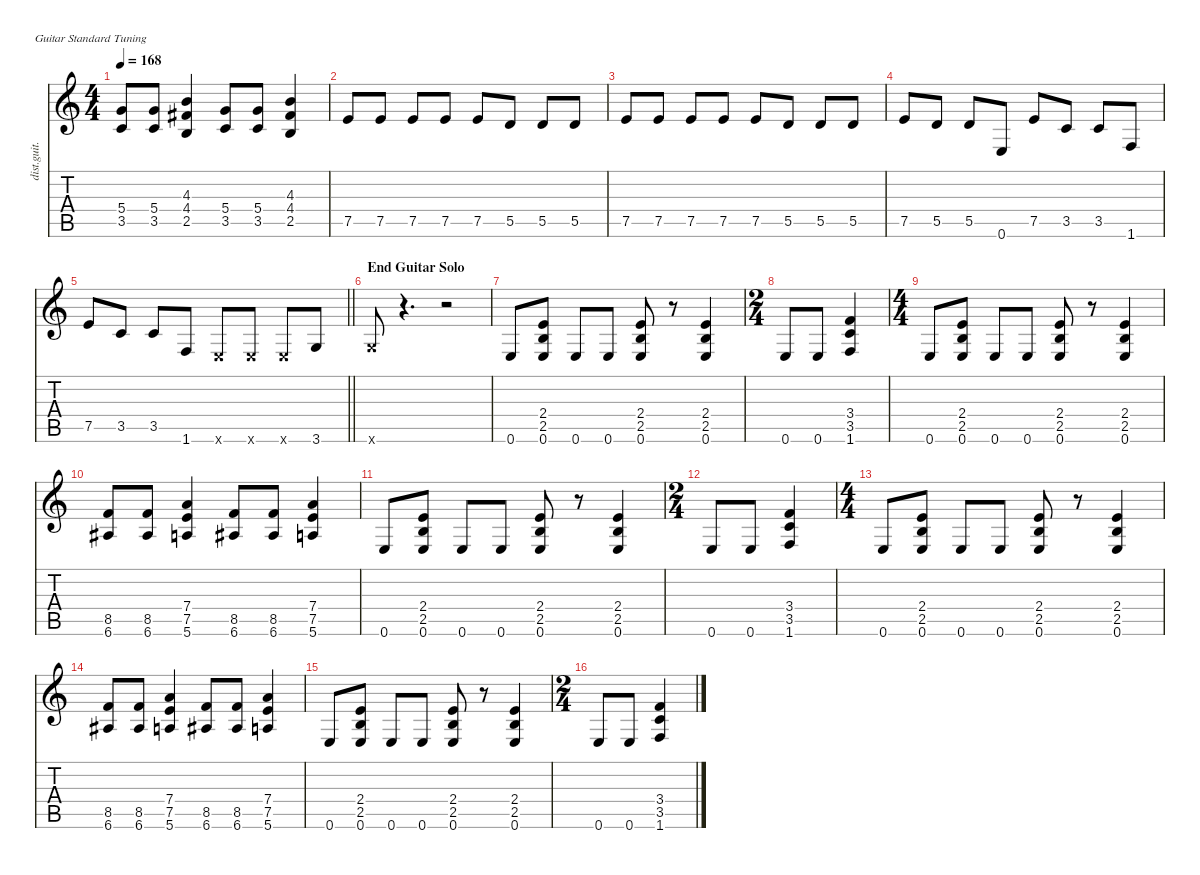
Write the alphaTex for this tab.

\defaultSystemsLayout 4
\hideDynamics
\bracketExtendMode nobrackets
\otherSystemsTrackNameOrientation horizontal
\track ("Guitar V Distortion" "dist.guit.") {instrument distortionguitar}
\staff {score tabs}
\tuning (E4 B3 G3 D3 A2 E2)
\ts (4 4)
\tempo 168
\clef g2
\ks c
(5.4 3.5).8{dy f} (5.4 3.5).8 (4.3 4.4{acc #} 2.5).4 (5.4 3.5).8 (5.4 3.5).8 (4.3 4.4{acc #} 2.5).4 |
7.5.8 7.5.8 7.5.8 7.5.8 7.5.8 5.5.8 5.5.8 5.5.8 |
7.5.8 7.5.8 7.5.8 7.5.8 7.5.8 5.5.8 5.5.8 5.5.8 |
7.5.8 5.5.8 5.5.8 0.6.8 7.5.8 3.5.8 3.5.8 1.6.8 |
\barLineRight lightlight
7.5.8 3.5.8 3.5.8 1.6.8 0.6{x}.8 0.6{x}.8 0.6{x}.8 3.6.8 |
\section ("" "End Guitar Solo")
3.6{x}.8 r.4{d} r.2 |
0.6.8 (2.4 2.5 0.6).8 0.6.8 0.6.8 (2.4 2.5 0.6).8 r.8 (2.4 2.5 0.6).4 |
\ts (2 4)
\beaming (8 2 2)
0.6.8 0.6.8 (3.4 3.5 1.6).4 |
\ts (4 4)
\beaming (8 2 2 2 2)
0.6.8 (2.4 2.5 0.6).8 0.6.8 0.6.8 (2.4 2.5 0.6).8 r.8 (2.4 2.5 0.6).4 |
(8.5 6.6{acc #}).8 (8.5 6.6{acc #}).8 (7.4 7.5 5.6).4 (8.5 6.6{acc #}).8 (8.5 6.6{acc #}).8 (7.4 7.5 5.6).4 |
0.6.8 (2.4 2.5 0.6).8 0.6.8 0.6.8 (2.4 2.5 0.6).8 r.8 (2.4 2.5 0.6).4 |
\ts (2 4)
\beaming (8 2 2)
0.6.8 0.6.8 (3.4 3.5 1.6).4 |
\ts (4 4)
\beaming (8 2 2 2 2)
0.6.8 (2.4 2.5 0.6).8 0.6.8 0.6.8 (2.4 2.5 0.6).8 r.8 (2.4 2.5 0.6).4 |
(8.5 6.6{acc #}).8 (8.5 6.6{acc #}).8 (7.4 7.5 5.6).4 (8.5 6.6{acc #}).8 (8.5 6.6{acc #}).8 (7.4 7.5 5.6).4 |
0.6.8 (2.4 2.5 0.6).8 0.6.8 0.6.8 (2.4 2.5 0.6).8 r.8 (2.4 2.5 0.6).4 |
\ts (2 4)
\beaming (8 2 2)
0.6.8 0.6.8 (3.4 3.5 1.6).4
